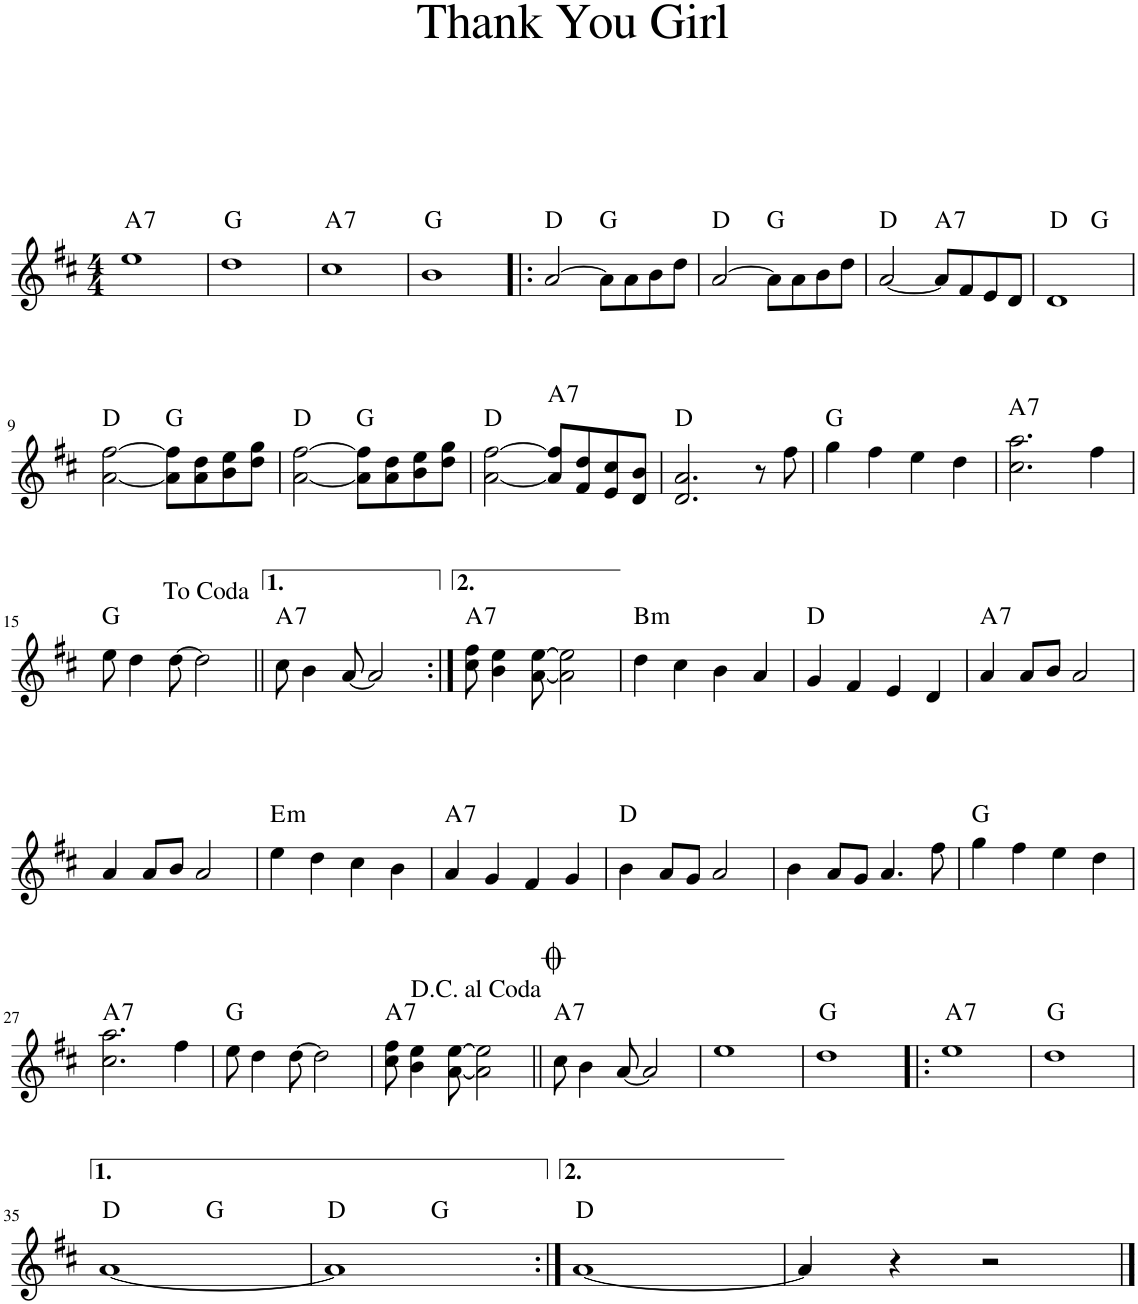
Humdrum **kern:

**kern	**harte
*part1	*part1
*staff1	*
*I"Piano	*
*I'Pno.	*
*clefG2	*
*k[f#c#]	*
*M4/4	*
=1	=1
!	!LO:H:kt=7
1ee	A:7
=2	=2
1dd	G:maj
=3	=3
!	!LO:H:kt=7
1cc#	A:7
=4	=4
1b	G:maj
=5!|:	=5!|:
[2a/	D:maj
8a\L]	G:maj
8a\	.
8b\	.
8dd\J	.
=6	=6
[2a/	D:maj
8a\L]	G:maj
8a\	.
8b\	.
8dd\J	.
=7	=7
[2a/	D:maj
!	!LO:H:kt=7
8a/L]	A:7
8f#/	.
8e/	.
8d/J	.
=8	=8
*^	*
1d	2ryy	D:maj
.	2ryy	G:maj
*v	*v	*
!!LO:LB:g=z
=9	=9
[2a\ [2ff#\	D:maj
8a\] 8ff#\]L	G:maj
8a\ 8dd\	.
8b\ 8ee\	.
8dd\ 8gg\J	.
=10	=10
[2a\ [2ff#\	D:maj
8a\] 8ff#\]L	G:maj
8a\ 8dd\	.
8b\ 8ee\	.
8dd\ 8gg\J	.
=11	=11
[2a\ [2ff#\	D:maj
!	!LO:H:kt=7
8a/] 8ff#/]L	A:7
8f#/ 8dd/	.
8e/ 8cc#/	.
8d/ 8b/J	.
=12	=12
2.d/ 2.a/	D:maj
8r	.
8ff#\	.
=13	=13
4gg\	G:maj
4ff#\	.
4ee\	.
4dd\	.
=14	=14
!	!LO:H:kt=7
2.cc#\ 2.aa\	A:7
4ff#\	.
!!LO:LB:g=z
=15	=15
8ee\	G:maj
4dd\	.
[8dd\	.
2dd\]	.
=16||	=16||
!	!LO:H:kt=7
8cc#\	A:7
4b\	.
[8a/	.
2a/]	.
=17:|!	=17:|!
!	!LO:H:kt=7
8cc#\ 8ff#\	A:7
4b\ 4ee\	.
[8a\ [8ee\	.
2a\] 2ee\]	.
=18	=18
!	!LO:H:kt=m
4dd\	B:min
4cc#\	.
4b\	.
4a/	.
=19	=19
4g/	D:maj
4f#/	.
4e/	.
4d/	.
=20	=20
!	!LO:H:kt=7
4a/	A:7
8a/L	.
8b/J	.
2a/	.
!!LO:LB:g=z
=21	=21
4a/	.
8a/L	.
8b/J	.
2a/	.
=22	=22
!	!LO:H:kt=m
4ee\	E:min
4dd\	.
4cc#\	.
4b\	.
=23	=23
!	!LO:H:kt=7
4a/	A:7
4g/	.
4f#/	.
4g/	.
=24	=24
4b\	D:maj
8a/L	.
8g/J	.
2a/	.
=25	=25
4b\	.
8a/L	.
8g/J	.
4.a/	.
8ff#\	.
=26	=26
4gg\	G:maj
4ff#\	.
4ee\	.
4dd\	.
!!LO:LB:g=z
=27	=27
!	!LO:H:kt=7
2.cc#\ 2.aa\	A:7
4ff#\	.
=28	=28
8ee\	G:maj
4dd\	.
[8dd\	.
2dd\]	.
=29	=29
!	!LO:H:kt=7
8cc#\ 8ff#\	A:7
4b\ 4ee\	.
[8a\ [8ee\	.
2a\] 2ee\]	.
=30||	=30||
!	!LO:H:kt=7
8cc#\	A:7
4b\	.
[8a/	.
2a/]	.
=31	=31
1ee	.
=32	=32
1dd	G:maj
=33!|:	=33!|:
!	!LO:H:kt=7
1ee	A:7
=34	=34
1dd	G:maj
!!LO:LB:g=z
=35	=35
*^	*
[1a	2ryy	D:maj
.	2ryy	G:maj
=36	=36	=36
1a]	2ryy	D:maj
.	2ryy	G:maj
*v	*v	*
=37:|!	=37:|!
[1a	D:maj
=38	=38
4a/]	.
4r	.
2r	.
==	==
*-	*-
